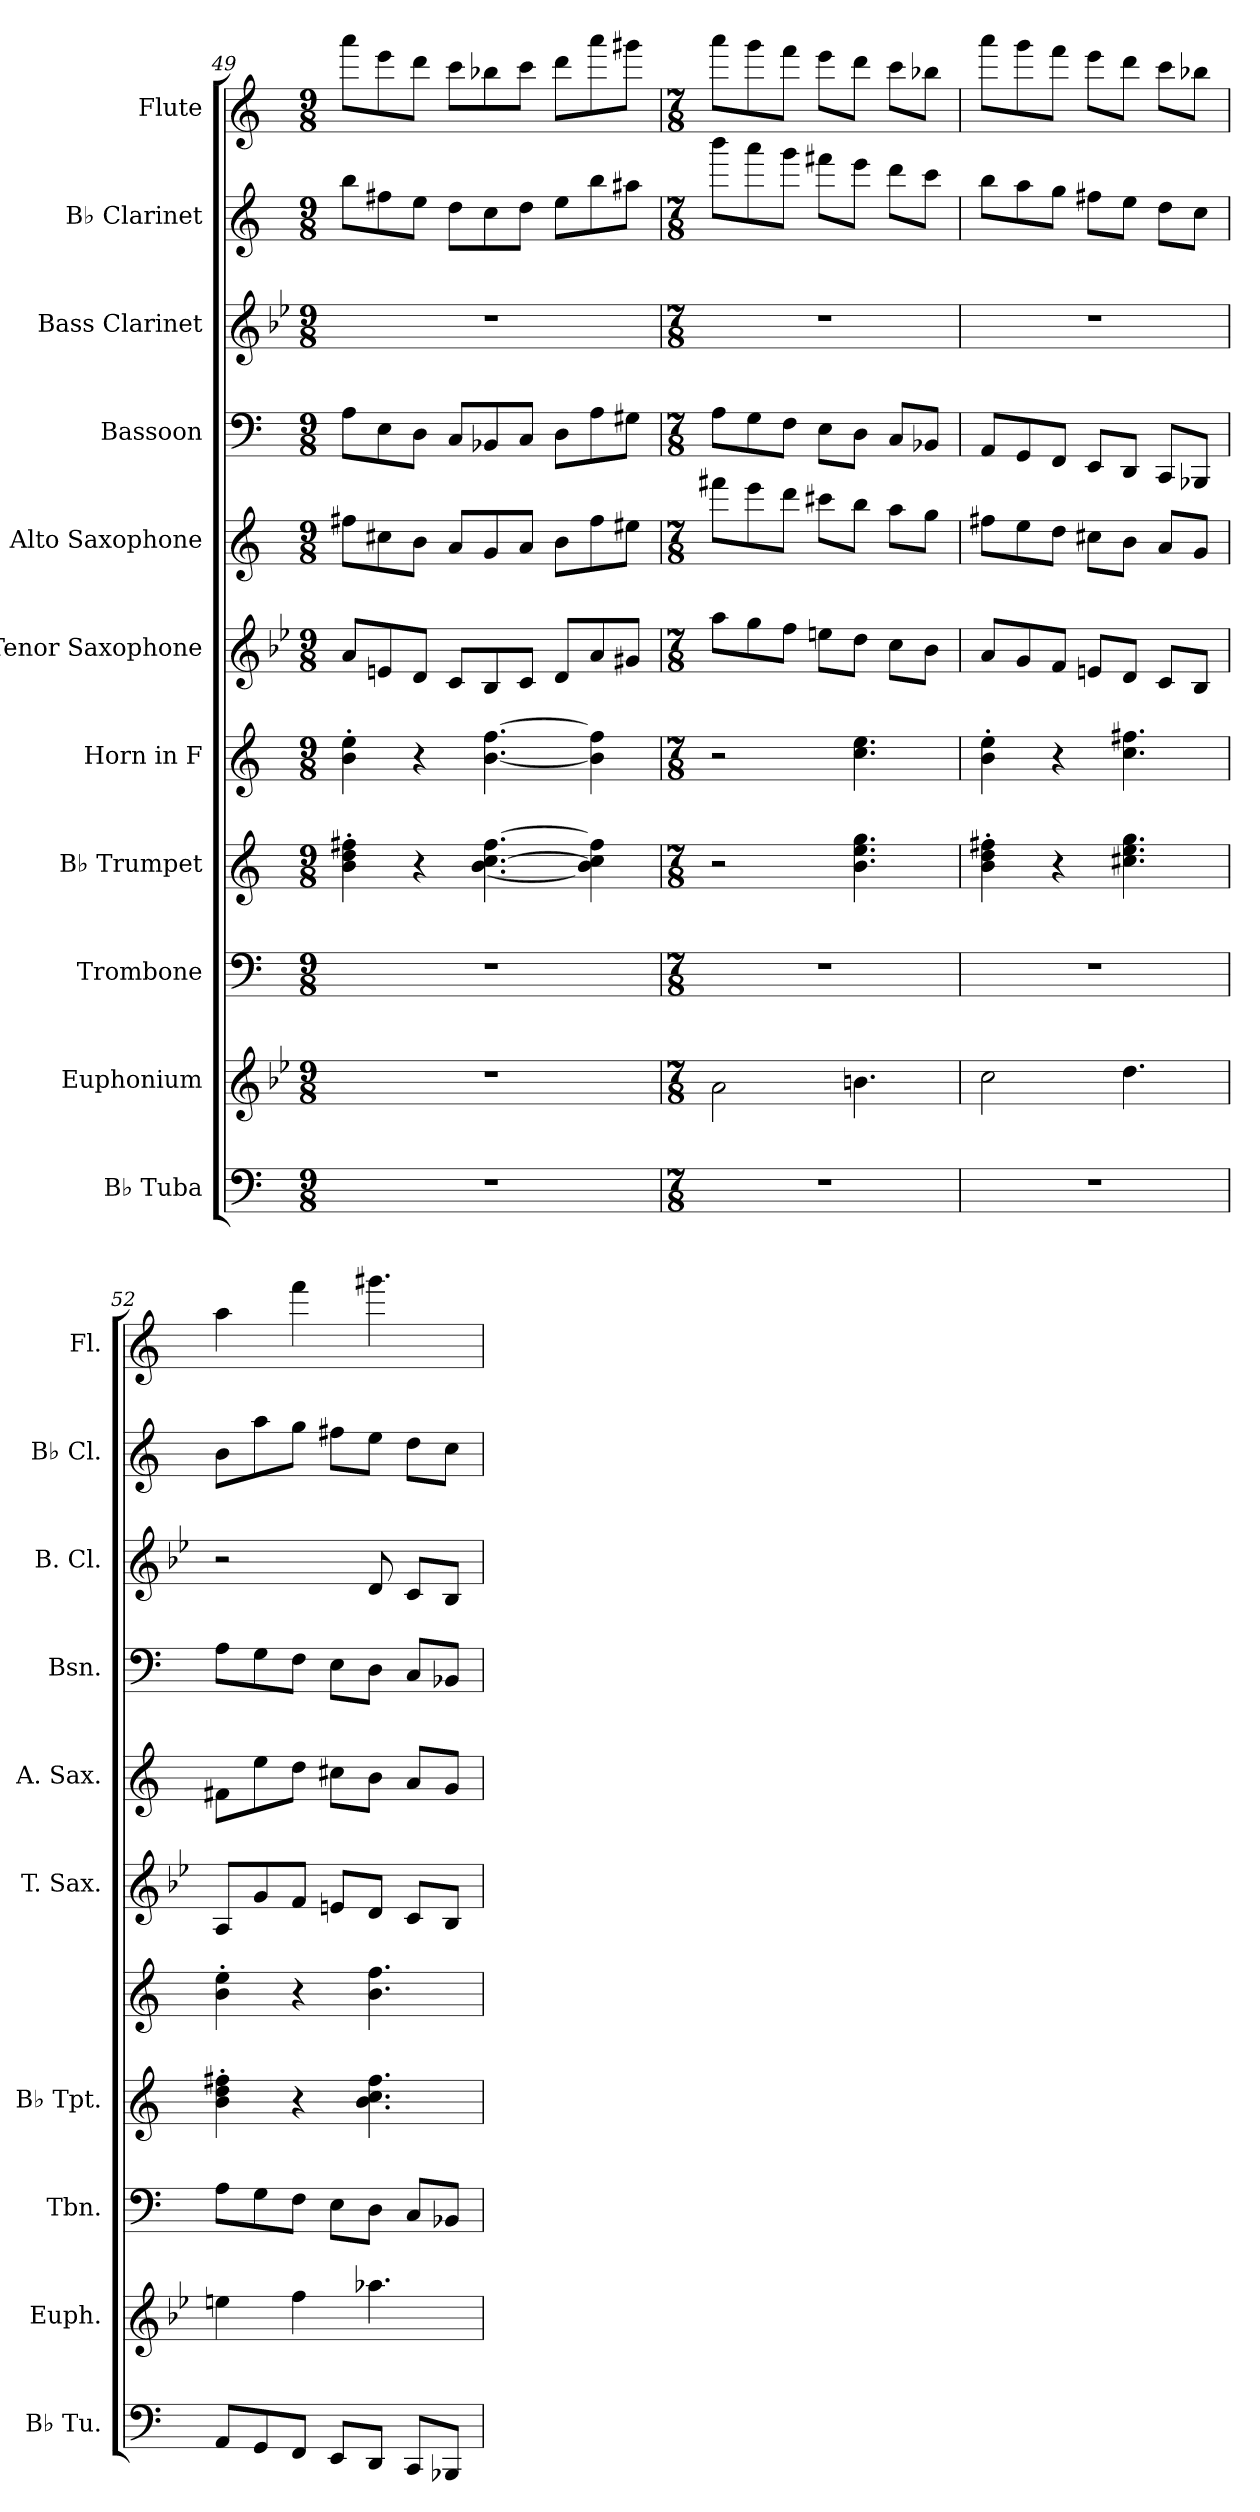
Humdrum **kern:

**kern	**kern	**kern	**kern	**kern	**kern	**kern	**kern	**kern	**kern	**kern
*part11	*part10	*part9	*part8	*part7	*part6	*part5	*part4	*part3	*part2	*part1
*staff11	*staff10	*staff9	*staff8	*staff7	*staff6	*staff5	*staff4	*staff3	*staff2	*staff1
*I"B♭ Tuba	*I"Euphonium	*I"Trombone	*I"B♭ Trumpet	*I"Horn in F	*I"Tenor Saxophone	*I"Alto Saxophone	*I"Bassoon	*I"Bass Clarinet	*I"B♭ Clarinet	*I"Flute
*I'B♭ Tu.	*I'Euph.	*I'Tbn.	*I'B♭ Tpt.	*	*I'T. Sax.	*I'A. Sax.	*I'Bsn.	*I'B. Cl.	*I'B♭ Cl.	*I'Fl.
!!LO:PB:g=z
*clefF4	*clefG2	*clefF4	*clefG2	*clefG2	*clefG2	*clefG2	*clefF4	*clefG2	*clefG2	*clefG2
*	*ITrd8c14	*	*ITrd1c2	*ITrd4c7	*ITrd8c14	*ITrd5c9	*	*ITrd8c14	*ITrd1c2	*
*k[]	*k[b-e-]	*k[]	*k[b-e-]	*k[b-]	*k[b-e-]	*k[b-e-a-]	*k[]	*k[b-e-]	*k[b-e-]	*k[]
*M9/8	*M9/8	*M9/8	*M9/8	*M9/8	*M9/8	*M9/8	*M9/8	*M9/8	*M9/8	*M9/8
=49	=49	=49	=49	=49	=49	=49	=49	=49	=49	=49
8%9r	8%9r	8%9r	4a\' 4cc\' 4een\'	4e\' 4a\'	8A/L	8an\L	8A\L	8%9r	8aa\L	8aaa\L
.	.	.	.	.	8En/	8en\	8E\	.	8een\	8eee\
.	.	.	4r	4r	8D/J	8d\J	8D\J	.	8dd\J	8ddd\J
.	.	.	.	.	8C/L	8c/L	8C/L	.	8cc\L	8ccc\L
.	.	.	[4.a\ [4.b-\ [4.ee\	[4.e\ [4.b-\	8BB-/	8B-/	8BB-X/	.	8b-\	8bb-X\
.	.	.	.	.	8C/J	8c/J	8C/J	.	8cc\J	8ccc\J
.	.	.	.	.	8D/L	8d\L	8D\L	.	8dd\L	8ddd\L
.	.	.	4a\] 4b-\] 4ee\]	4e\] 4b-\]	8A/	8a\	8A\	.	8aa\	8aaa\
.	.	.	.	.	8G#X/J	8g#X\J	8G#X\J	.	8gg#X\J	8ggg#X\J
=50	=50	=50	=50	=50	=50	=50	=50	=50	=50	=50
*M7/8	*M7/8	*M7/8	*M7/8	*M7/8	*M7/8	*M7/8	*M7/8	*M7/8	*M7/8	*M7/8
2..r	2A\	2..r	2r	2r	8a\L	8aan\L	8A\L	2..r	8aaa\L	8aaa\L
.	.	.	.	.	8g\	8gg\	8G\	.	8ggg\	8ggg\
.	.	.	.	.	8f\J	8ff\J	8F\J	.	8fff\J	8fff\J
.	.	.	.	.	8en\L	8een\L	8E\L	.	8eeen\L	8eee\L
.	4.Bn\	.	4.a\ 4.dd\ 4.ff\	4.f\ 4.a\	8d\J	8dd\J	8D\J	.	8ddd\J	8ddd\J
.	.	.	.	.	8c\L	8cc\L	8C/L	.	8ccc\L	8ccc\L
.	.	.	.	.	8B-\J	8b-\J	8BB-X/J	.	8bb-\J	8bb-X\J
=51	=51	=51	=51	=51	=51	=51	=51	=51	=51	=51
2..r	2c\	2..r	4a\' 4cc\' 4een\'	4e\' 4a\'	8A/L	8an\L	8AA/L	2..r	8aa\L	8aaa\L
.	.	.	.	.	8G/	8g\	8GG/	.	8gg\	8ggg\
.	.	.	4r	4r	8F/J	8f\J	8FF/J	.	8ff\J	8fff\J
.	.	.	.	.	8En/L	8en\L	8EE/L	.	8een\L	8eee\L
.	4.d\	.	4.bn\ 4.dd\ 4.ff\	4.f\ 4.bn\	8D/J	8d\J	8DD/J	.	8dd\J	8ddd\J
.	.	.	.	.	8C/L	8c/L	8CC/L	.	8cc\L	8ccc\L
.	.	.	.	.	8BB-/J	8B-/J	8BBB-X/J	.	8b-\J	8bb-X\J
!!LO:PB:g=z
=52	=52	=52	=52	=52	=52	=52	=52	=52	=52	=52
8AA/L	4en\	8A\L	4a\' 4cc\' 4een\'	4e\' 4a\'	8AA/L	8An\L	8A\L	2r	8a\L	4aa\
8GG/	.	8G\	.	.	8G/	8g\	8G\	.	8gg\	.
8FF/J	4f\	8F\J	4r	4r	8F/J	8f\J	8F\J	.	8ff\J	4fff\
8EE/L	.	8E\L	.	.	8En/L	8en\L	8E\L	.	8een\L	.
8DD/J	4.a-X\	8D\J	4.a\ 4.b-\ 4.ee\	4.e\ 4.b-\	8D/J	8d\J	8D\J	8D/	8dd\J	4.ggg#X\
8CC/L	.	8C/L	.	.	8C/L	8c/L	8C/L	8C/L	8cc\L	.
8BBB-X/J	.	8BB-X/J	.	.	8BB-/J	8B-/J	8BB-X/J	8BB-/J	8b-\J	.
=	=	=	=	=	=	=	=	=	=	=
*-	*-	*-	*-	*-	*-	*-	*-	*-	*-	*-
